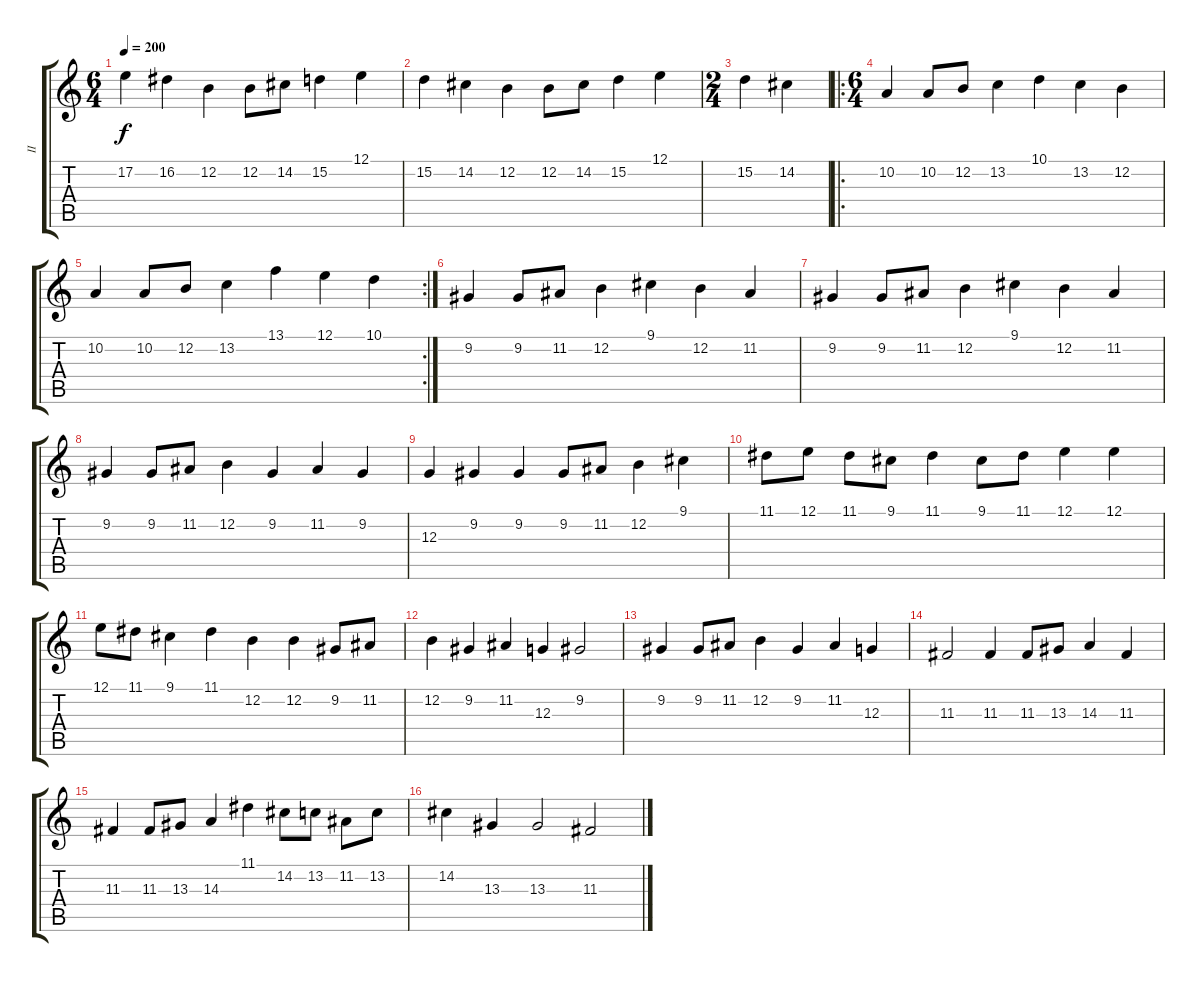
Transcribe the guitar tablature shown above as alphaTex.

\track ("II" "II") {instrument recorder}
\staff {score tabs}
\tuning (E4 B3 G3 D3 A2 E2) {hide}
\ts (6 4)
\tempo 200
\clef g2
\ks c
17.2.4{dy f} 16.2.4 12.2.4 12.2.8 14.2.8 15.2.4 12.1.4 |
15.2.4 14.2.4 12.2.4 12.2.8 14.2.8 15.2.4 12.1.4 |
\ts (2 4)
15.2.4 14.2.4 |
\ro
\ts (6 4)
10.2.4 10.2.8 12.2.8 13.2.4 10.1.4 13.2.4 12.2.4 |
\rc 2
10.2.4 10.2.8 12.2.8 13.2.4 13.1.4 12.1.4 10.1.4 |
9.2.4 9.2.8 11.2.8 12.2.4 9.1.4 12.2.4 11.2.4 |
9.2.4 9.2.8 11.2.8 12.2.4 9.1.4 12.2.4 11.2.4 |
9.2.4 9.2.8 11.2.8 12.2.4 9.2.4 11.2.4 9.2.4 |
12.3.4 9.2.4 9.2.4 9.2.8 11.2.8 12.2.4 9.1.4 |
11.1.8 12.1.8 11.1.8 9.1.8 11.1.4 9.1.8 11.1.8 12.1.4 12.1.4 |
12.1.8 11.1.8 9.1.4 11.1.4 12.2.4 12.2.4 9.2.8 11.2.8 |
12.2.4 9.2.4 11.2.4 12.3.4 9.2.2 |
9.2.4 9.2.8 11.2.8 12.2.4 9.2.4 11.2.4 12.3.4 |
11.3.2 11.3.4 11.3.8 13.3.8 14.3.4 11.3.4 |
11.3.4 11.3.8 13.3.8 14.3.4 11.1.4 14.2.8 13.2.8 11.2.8 13.2.8 |
14.2.4 13.3.4 13.3.2 11.3.2
